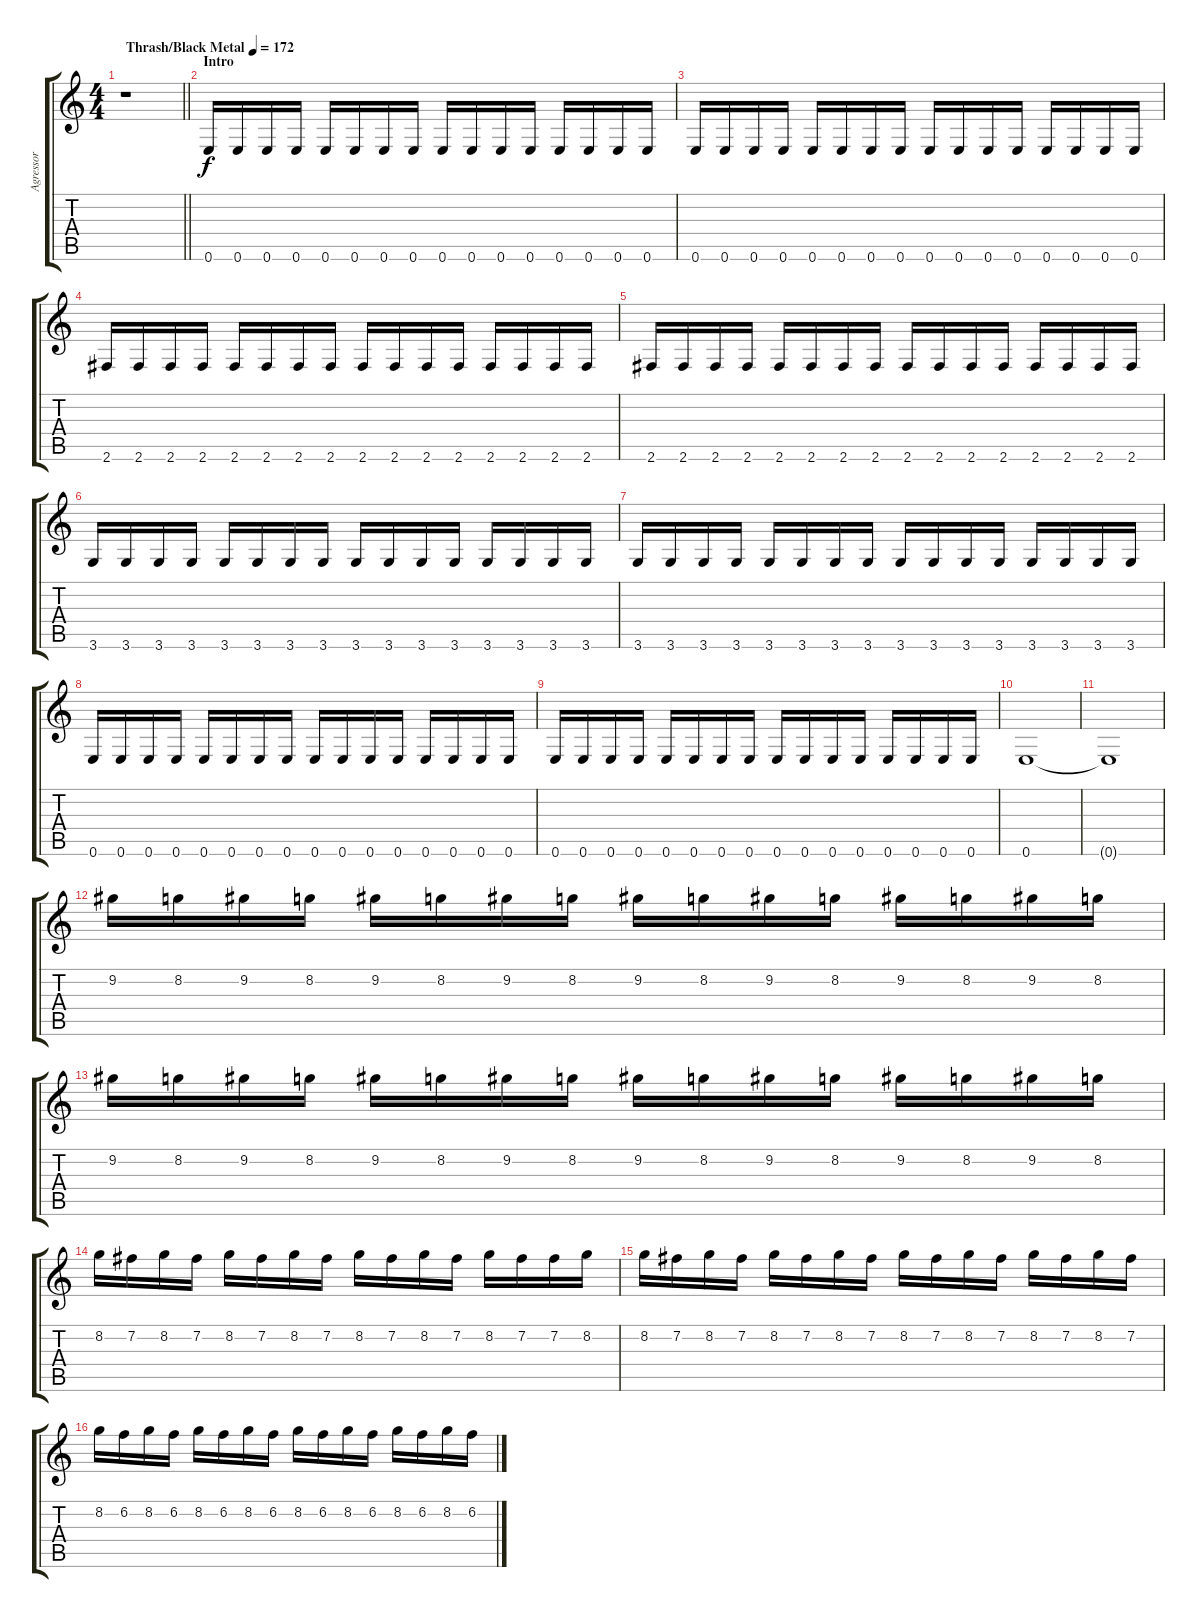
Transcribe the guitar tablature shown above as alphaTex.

\track ("Agressor" "Agressor") {instrument overdrivenguitar}
\staff {score tabs}
\tuning (E4 B3 G3 D3 A2 E2) {hide}
\ts (4 4)
\tempo (172 "Thrash/Black Metal")
\clef g2
\barLineRight lightlight
\ks c
r.1{dy f instrument overdrivenguitar} |
\section ("" "Intro")
0.6.16 0.6.16 0.6.16 0.6.16 0.6.16 0.6.16 0.6.16 0.6.16 0.6.16 0.6.16 0.6.16 0.6.16 0.6.16 0.6.16 0.6.16 0.6.16 |
0.6.16 0.6.16 0.6.16 0.6.16 0.6.16 0.6.16 0.6.16 0.6.16 0.6.16 0.6.16 0.6.16 0.6.16 0.6.16 0.6.16 0.6.16 0.6.16 |
2.6.16 2.6.16 2.6.16 2.6.16 2.6.16 2.6.16 2.6.16 2.6.16 2.6.16 2.6.16 2.6.16 2.6.16 2.6.16 2.6.16 2.6.16 2.6.16 |
2.6.16 2.6.16 2.6.16 2.6.16 2.6.16 2.6.16 2.6.16 2.6.16 2.6.16 2.6.16 2.6.16 2.6.16 2.6.16 2.6.16 2.6.16 2.6.16 |
3.6.16 3.6.16 3.6.16 3.6.16 3.6.16 3.6.16 3.6.16 3.6.16 3.6.16 3.6.16 3.6.16 3.6.16 3.6.16 3.6.16 3.6.16 3.6.16 |
3.6.16 3.6.16 3.6.16 3.6.16 3.6.16 3.6.16 3.6.16 3.6.16 3.6.16 3.6.16 3.6.16 3.6.16 3.6.16 3.6.16 3.6.16 3.6.16 |
0.6.16 0.6.16 0.6.16 0.6.16 0.6.16 0.6.16 0.6.16 0.6.16 0.6.16 0.6.16 0.6.16 0.6.16 0.6.16 0.6.16 0.6.16 0.6.16 |
0.6.16 0.6.16 0.6.16 0.6.16 0.6.16 0.6.16 0.6.16 0.6.16 0.6.16 0.6.16 0.6.16 0.6.16 0.6.16 0.6.16 0.6.16 0.6.16 |
0.6.1 |
0.6{t}.1 |
9.2.16 8.2.16 9.2.16 8.2.16 9.2.16 8.2.16 9.2.16 8.2.16 9.2.16 8.2.16 9.2.16 8.2.16 9.2.16 8.2.16 9.2.16 8.2.16 |
9.2.16 8.2.16 9.2.16 8.2.16 9.2.16 8.2.16 9.2.16 8.2.16 9.2.16 8.2.16 9.2.16 8.2.16 9.2.16 8.2.16 9.2.16 8.2.16 |
8.2.16 7.2.16 8.2.16 7.2.16 8.2.16 7.2.16 8.2.16 7.2.16 8.2.16 7.2.16 8.2.16 7.2.16 8.2.16 7.2.16 7.2.16 8.2.16 |
8.2.16 7.2.16 8.2.16 7.2.16 8.2.16 7.2.16 8.2.16 7.2.16 8.2.16 7.2.16 8.2.16 7.2.16 8.2.16 7.2.16 8.2.16 7.2.16 |
8.2.16 6.2.16 8.2.16 6.2.16 8.2.16 6.2.16 8.2.16 6.2.16 8.2.16 6.2.16 8.2.16 6.2.16 8.2.16 6.2.16 8.2.16 6.2.16
